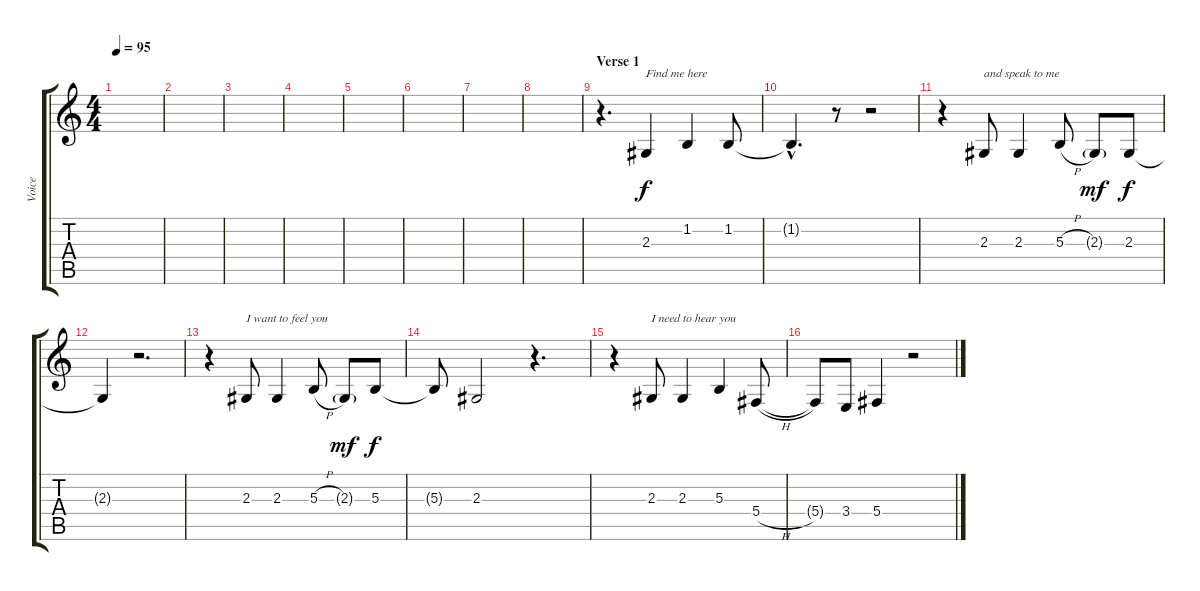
\track ("Voice" "Voice") {instrument acousticgrandpiano}
\staff {score tabs}
\tuning (Eb4 Bb3 Gb3 Db3 Ab2 Eb2) {hide}
\ts (4 4)
\tempo 95
\clef g2
\ks c
|
|
|
|
|
|
|
|
\section ("" "Verse 1")
r.4{d} 2.3.4{txt "Find me here"} 1.2.4 1.2.8 |
1.2{hac t}.4{d} r.8 r.2 |
r.4 2.3.8{txt "and speak to me"} 2.3.4 5.3{h}.8 2.3{g}.8{dy mf} 2.3.8{dy f} |
2.3{t}.4 r.2{d} |
r.4 2.3.8{txt "I want to feel you"} 2.3.4 5.3{h}.8 2.3{g}.8{dy mf} 5.3.8{dy f} |
5.3{t}.8 2.3.2 r.4{d} |
r.4 2.3.8{txt "I need to hear you"} 2.3.4 5.3.4 5.4{h}.8 |
5.4{t}.8 3.4.8 5.4.4 r.2
